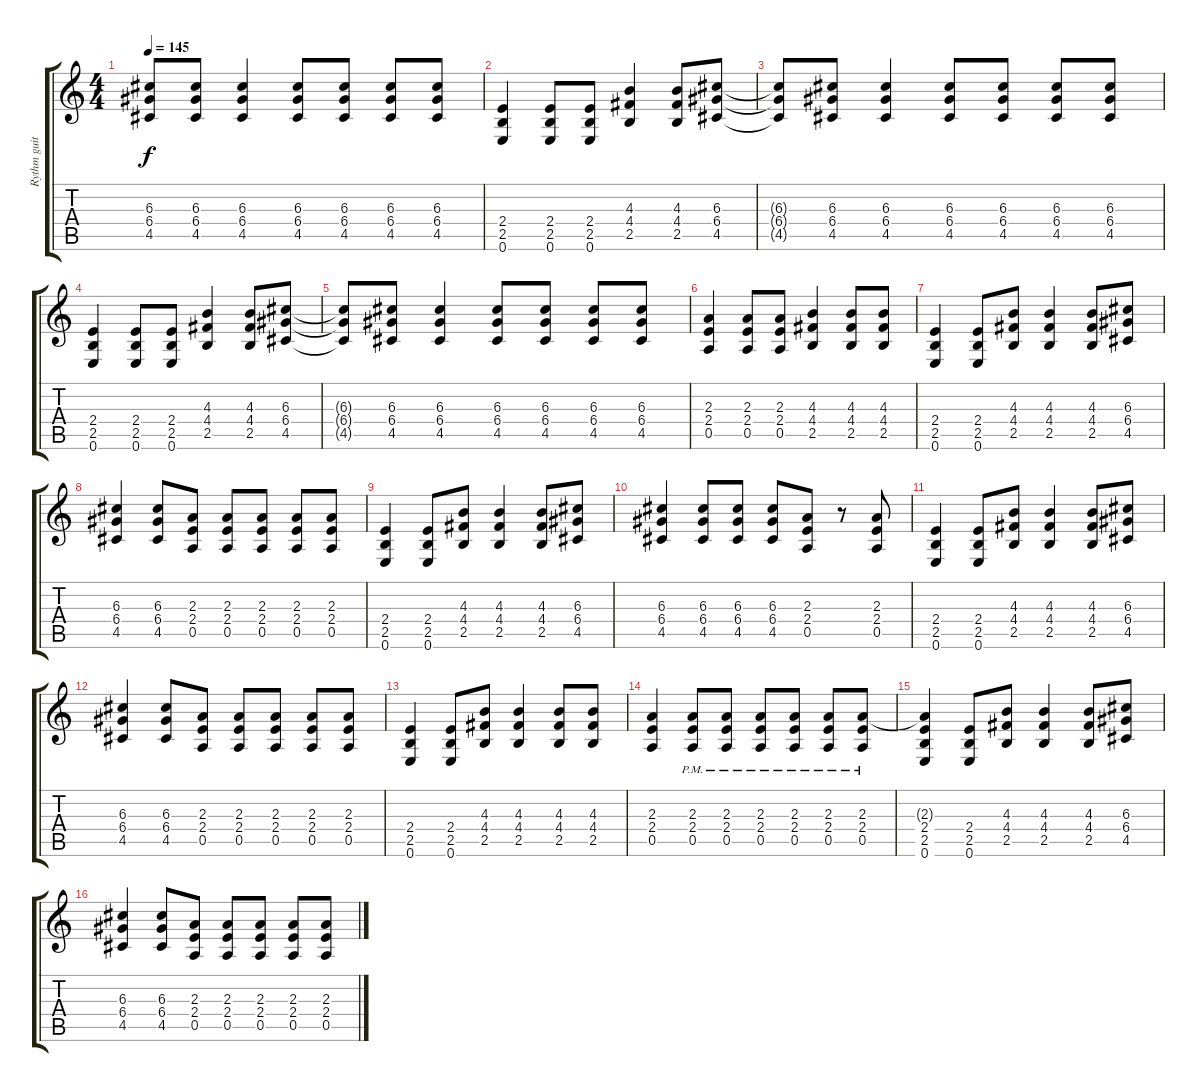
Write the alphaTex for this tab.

\track ("Rythm guitar" "Rythm guit") {instrument distortionguitar}
\staff {score tabs}
\tuning (E4 B3 G3 D3 A2 E2) {hide}
\ts (4 4)
\tempo 145
\clef g2
\ks c
(6.3{t} 6.4{t} 4.5{t}).8{dy f} (6.3 6.4 4.5).8 (6.3 6.4 4.5).4 (6.3 6.4 4.5).8 (6.3 6.4 4.5).8 (6.3 6.4 4.5).8 (6.3 6.4 4.5).8 |
(2.4 2.5 0.6).4 (2.4 2.5 0.6).8 (2.4 2.5 0.6).8 (4.3 4.4 2.5).4 (4.3 4.4 2.5).8 (6.3 6.4 4.5).8 |
(6.3{t} 6.4{t} 4.5{t}).8 (6.3 6.4 4.5).8 (6.3 6.4 4.5).4 (6.3 6.4 4.5).8 (6.3 6.4 4.5).8 (6.3 6.4 4.5).8 (6.3 6.4 4.5).8 |
(2.4 2.5 0.6).4 (2.4 2.5 0.6).8 (2.4 2.5 0.6).8 (4.3 4.4 2.5).4 (4.3 4.4 2.5).8 (6.3 6.4 4.5).8 |
(6.3{t} 6.4{t} 4.5{t}).8 (6.3 6.4 4.5).8 (6.3 6.4 4.5).4 (6.3 6.4 4.5).8 (6.3 6.4 4.5).8 (6.3 6.4 4.5).8 (6.3 6.4 4.5).8 |
(2.3 2.4 0.5).4 (2.3 2.4 0.5).8 (2.3 2.4 0.5).8 (4.3 4.4 2.5).4 (4.3 4.4 2.5).8 (4.3 4.4 2.5).8 |
(2.4 2.5 0.6).4 (2.4 2.5 0.6).8 (4.3 4.4 2.5).8 (4.3 4.4 2.5).4 (4.3 4.4 2.5).8 (6.3 6.4 4.5).8 |
(6.3 6.4 4.5).4 (6.3 6.4 4.5).8 (2.3 2.4 0.5).8 (2.3 2.4 0.5).8 (2.3 2.4 0.5).8 (2.3 2.4 0.5).8 (2.3 2.4 0.5).8 |
(2.4 2.5 0.6).4 (2.4 2.5 0.6).8 (4.3 4.4 2.5).8 (4.3 4.4 2.5).4 (4.3 4.4 2.5).8 (6.3 6.4 4.5).8 |
(6.3 6.4 4.5).4 (6.3 6.4 4.5).8 (6.3 6.4 4.5).8 (6.3 6.4 4.5).8 (2.3 2.4 0.5).8 r.8 (2.3 2.4 0.5).8 |
(2.4 2.5 0.6).4 (2.4 2.5 0.6).8 (4.3 4.4 2.5).8 (4.3 4.4 2.5).4 (4.3 4.4 2.5).8 (6.3 6.4 4.5).8 |
(6.3 6.4 4.5).4 (6.3 6.4 4.5).8 (2.3 2.4 0.5).8 (2.3 2.4 0.5).8 (2.3 2.4 0.5).8 (2.3 2.4 0.5).8 (2.3 2.4 0.5).8 |
(2.4 2.5 0.6).4 (2.4 2.5 0.6).8 (4.3 4.4 2.5).8 (4.3 4.4 2.5).4 (4.3 4.4 2.5).8 (4.3 4.4 2.5).8 |
(2.3 2.4 0.5).4 (2.3{pm} 2.4{pm} 0.5{pm}).8 (2.3{pm} 2.4{pm} 0.5{pm}).8 (2.3{pm} 2.4{pm} 0.5{pm}).8 (2.3{pm} 2.4{pm} 0.5{pm}).8 (2.3{pm} 2.4{pm} 0.5{pm}).8 (2.3{pm} 2.4{pm} 0.5{pm}).8 |
(2.3{t} 2.4 2.5 0.6).4 (2.4 2.5 0.6).8 (4.3 4.4 2.5).8 (4.3 4.4 2.5).4 (4.3 4.4 2.5).8 (6.3 6.4 4.5).8 |
(6.3 6.4 4.5).4 (6.3 6.4 4.5).8 (2.3 2.4 0.5).8 (2.3 2.4 0.5).8 (2.3 2.4 0.5).8 (2.3 2.4 0.5).8 (2.3 2.4 0.5).8
